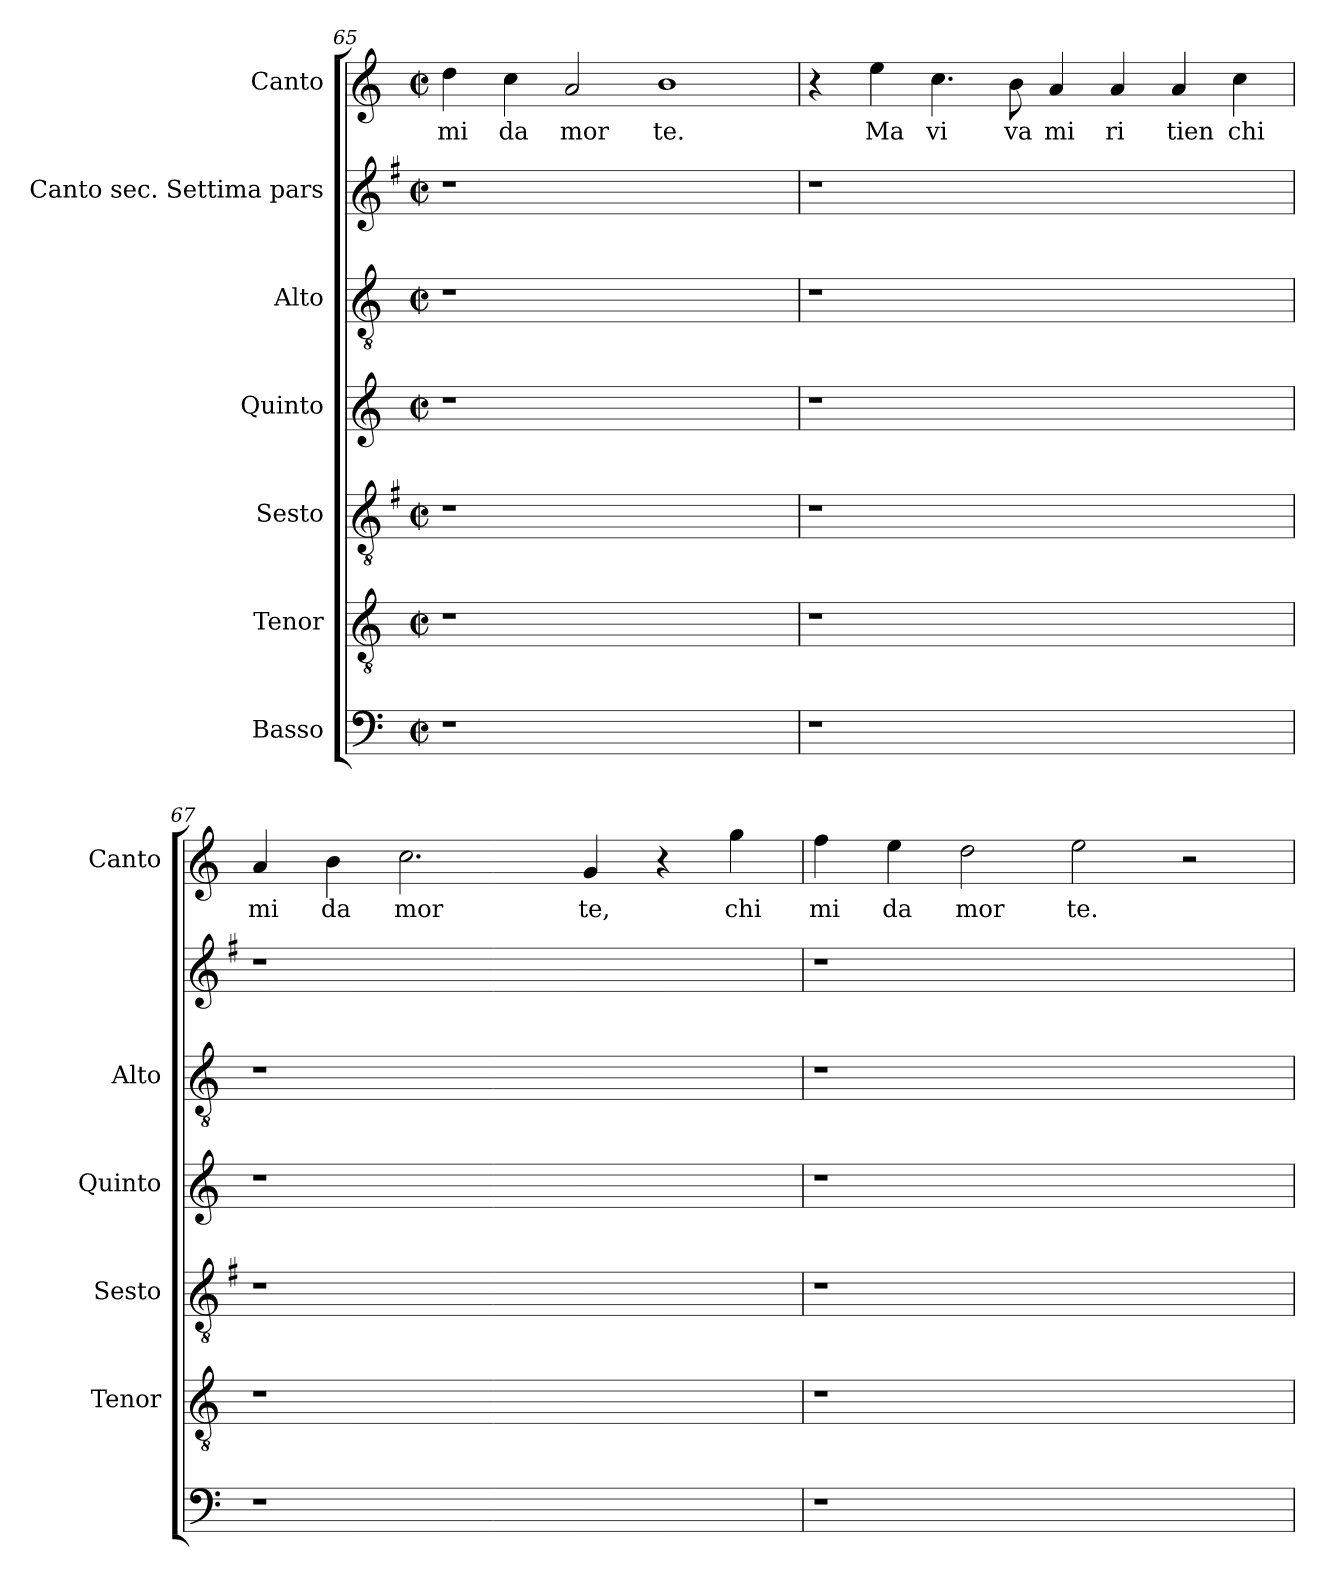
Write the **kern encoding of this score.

**kern	**kern	**kern	**kern	**kern	**kern	**kern	**text
*part7	*part6	*part5	*part4	*part3	*part2	*part1	*part1
*staff7	*staff6	*staff5	*staff4	*staff3	*staff2	*staff1	*staff1
*I"Basso	*I"Tenor	*I"Sesto	*I"Quinto	*I"Alto	*I"Canto sec. Settima pars	*I"Canto	*
*	*I'Tenor	*I'Sesto	*I'Quinto	*I'Alto	*	*I'Canto	*
*clefF4	*clefGv2	*clefGv2	*clefG2	*clefGv2	*clefG2	*clefG2	*
*k[]	*k[]	*k[f#]	*k[]	*k[]	*k[f#]	*k[]	*
*C:	*C:	*G:	*C:	*C:	*G:	*C:	*
*M2/2	*M2/2	*M2/2	*M2/2	*M2/2	*M2/2	*M2/2	*
*met(c|)	*met(c|)	*met(c|)	*met(c|)	*met(c|)	*met(c|)	*met(c|)	*
=65	=65	=65	=65	=65	=65	=65	=65
!	!	!	!	!	!	!	!LO:LY:b
1r	1r	1r	1r	1r	1r	4dd\	mi
!	!	!	!	!	!	!	!LO:LY:b
.	.	.	.	.	.	4cc\	da
!	!	!	!	!	!	!	!LO:LY:b
.	.	.	.	.	.	2a/	mor
!	!	!	!	!	!	!	!LO:LY:b
1ryy	1ryy	1ryy	1ryy	1ryy	1ryy	1b	te.
!!LO:LB:g=z
=66	=66	=66	=66	=66	=66	=66	=66
1r	1r	1r	1r	1r	1r	4r	.
!	!	!	!	!	!	!	!LO:LY:b
.	.	.	.	.	.	4ee\	Ma
!	!	!	!	!	!	!	!LO:LY:b
.	.	.	.	.	.	4.cc\	vi
!	!	!	!	!	!	!	!LO:LY:b
.	.	.	.	.	.	8b\	va
!	!	!	!	!	!	!	!LO:LY:b
1ryy	1ryy	1ryy	1ryy	1ryy	1ryy	4a/	mi
!	!	!	!	!	!	!	!LO:LY:b
.	.	.	.	.	.	4a/	ri
!	!	!	!	!	!	!	!LO:LY:b
.	.	.	.	.	.	4a/	tien
!	!	!	!	!	!	!	!LO:LY:b
.	.	.	.	.	.	4cc\	chi
=67	=67	=67	=67	=67	=67	=67	=67
!	!	!	!	!	!	!	!LO:LY:b
1r	1r	1r	1r	1r	1r	4a/	mi
!	!	!	!	!	!	!	!LO:LY:b
.	.	.	.	.	.	4b\	da
!	!	!	!	!	!	!	!LO:LY:b
.	.	.	.	.	.	2.cc\	mor
1ryy	1ryy	1ryy	1ryy	1ryy	1ryy	.	.
!	!	!	!	!	!	!	!LO:LY:b
.	.	.	.	.	.	4g/	te,
.	.	.	.	.	.	4r	.
!	!	!	!	!	!	!	!LO:LY:b
.	.	.	.	.	.	4gg\	chi
=68	=68	=68	=68	=68	=68	=68	=68
!	!	!	!	!	!	!	!LO:LY:b
1r	1r	1r	1r	1r	1r	4ff\	mi
!	!	!	!	!	!	!	!LO:LY:b
.	.	.	.	.	.	4ee\	da
!	!	!	!	!	!	!	!LO:LY:b
.	.	.	.	.	.	2dd\	mor
!	!	!	!	!	!	!	!LO:LY:b
1ryy	1ryy	1ryy	1ryy	1ryy	1ryy	2ee\	te.
.	.	.	.	.	.	2r	.
=	=	=	=	=	=	=	=
*-	*-	*-	*-	*-	*-	*-	*-
